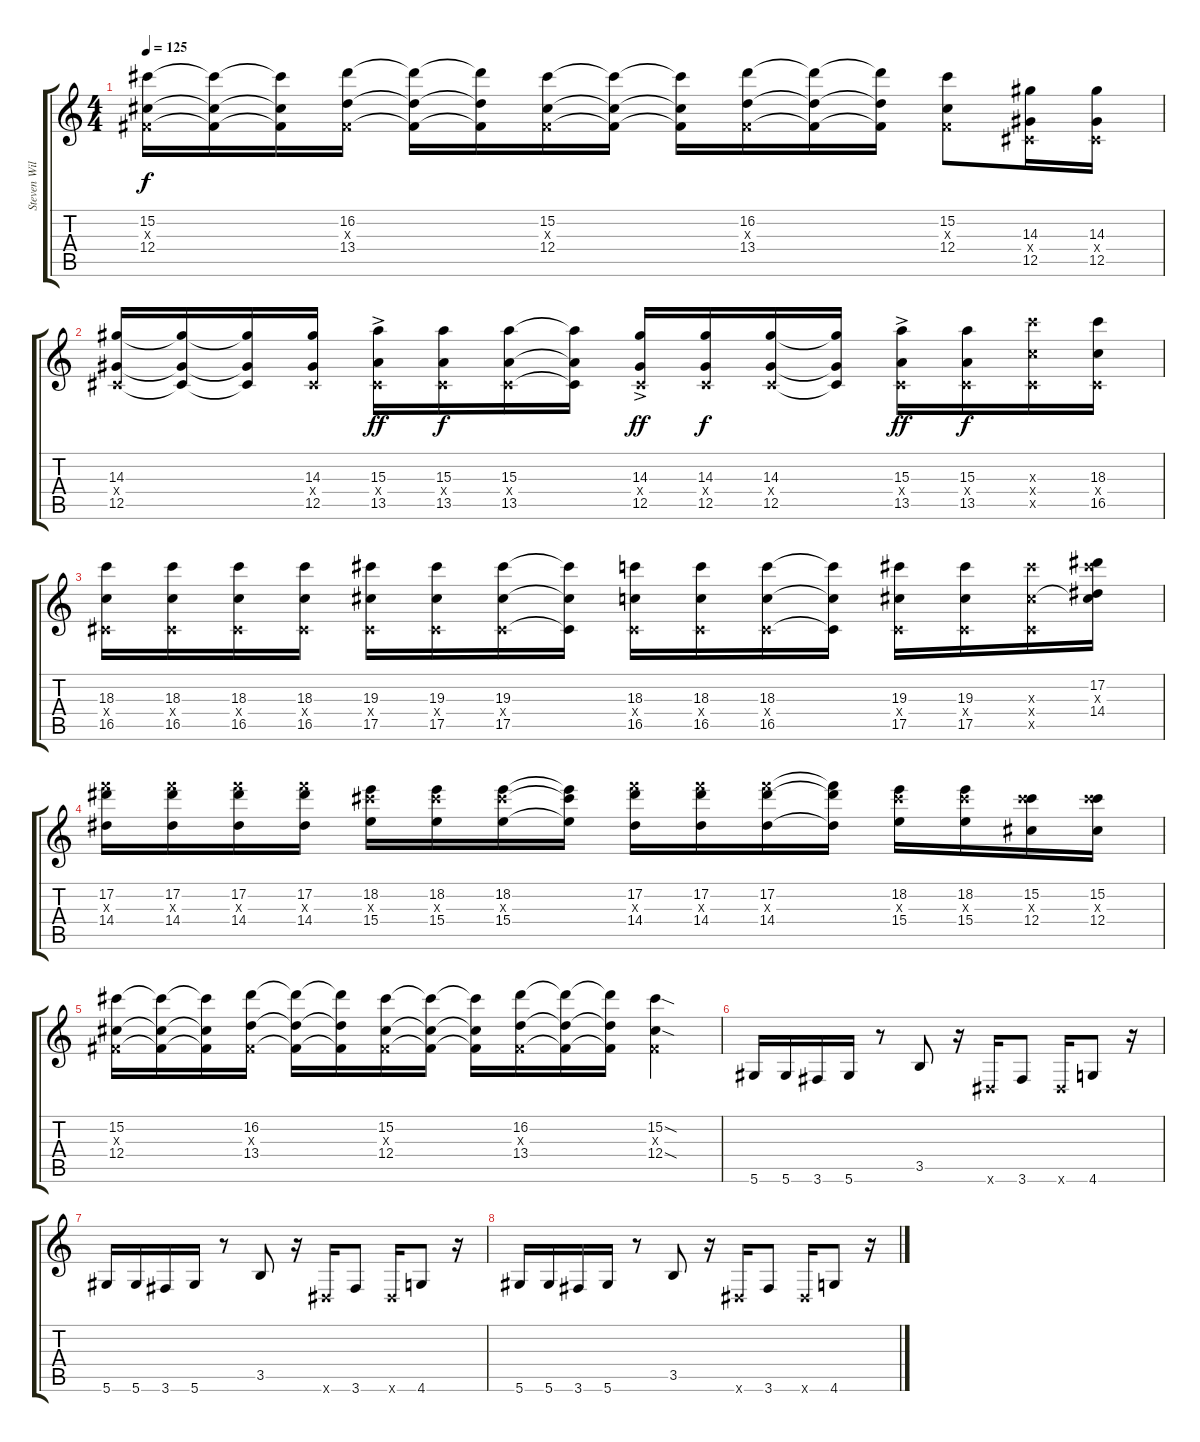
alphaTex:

\track ("Steven Wilson (Eb)" "Steven Wil") {instrument distortionguitar}
\staff {score tabs}
\tuning (Eb4 Bb3 Gb3 Db3 Ab2 Eb2) {hide}
\ts (4 4)
\tempo 125
\clef g2
\ks c
(15.2 0.3{x} 12.4).16{dy f} (15.2{t} 0.3{t} 12.4{t}).16 (15.2{t} 0.3{t} 12.4{t}).16 (16.2 0.3{x} 13.4).16 (16.2{t} 0.3{t} 13.4{t}).16 (16.2{t} 0.3{t} 13.4{t}).16 (15.2 0.3{x} 12.4).16 (15.2{t} 0.3{t} 12.4{t}).16 (15.2{t} 0.3{t} 12.4{t}).16 (16.2 0.3{x} 13.4).16 (16.2{t} 0.3{t} 13.4{t}).16 (16.2{t} 0.3{t} 13.4{t}).16 (15.2 0.3{x} 12.4).8 (14.3 0.4{x} 12.5).16 (14.3 0.4{x} 12.5).16 |
(14.3 0.4{x} 12.5).16 (14.3{t} 0.4{t} 12.5{t}).16 (14.3{t} 0.4{t} 12.5{t}).16 (14.3 0.4{x} 12.5).16 (15.3{ac} 0.4{x} 13.5{ac}).16{dy ff} (15.3 0.4{x} 13.5).16{dy f} (15.3 0.4{x} 13.5).16 (15.3{t} 0.4{t} 13.5{t}).16 (14.3{ac} 0.4{x} 12.5{ac}).16{dy ff} (14.3 0.4{x} 12.5).16{dy f} (14.3 0.4{x} 12.5).16 (14.3{t} 0.4{t} 12.5{t}).16 (15.3{ac} 0.4{x} 13.5{ac}).16{dy ff} (15.3 0.4{x} 13.5).16{dy f} (18.3{x} 0.4{x} 16.5{x}).16 (18.3 0.4{x} 16.5).16 |
(18.3 0.4{x} 16.5).16 (18.3 0.4{x} 16.5).16 (18.3 0.4{x} 16.5).16 (18.3 0.4{x} 16.5).16 (19.3 0.4{x} 17.5).16 (19.3 0.4{x} 17.5).16 (19.3 0.4{x} 17.5).16 (19.3{t} 0.4{t} 17.5{t}).16 (18.3 0.4{x} 16.5).16 (18.3 0.4{x} 16.5).16 (18.3 0.4{x} 16.5).16 (18.3{t} 0.4{t} 16.5{t}).16 (19.3 0.4{x} 17.5).16 (19.3 0.4{x} 17.5).16 (19.3{x} 0.4{x} 17.5{x}).16 (17.2 19.3{x} 14.4 17.5{t}).16 |
(17.2 23.3{x} 14.4).16 (17.2 23.3{x} 14.4).16 (17.2 23.3{x} 14.4).16 (17.2 23.3{x} 14.4).16 (18.2 19.3{x} 15.4).16 (18.2 19.3{x} 15.4).16 (18.2 19.3{x} 15.4).16 (18.2{t} 19.3{t} 15.4{t}).16 (17.2 23.3{x} 14.4).16 (17.2 23.3{x} 14.4).16 (17.2 23.3{x} 14.4).16 (17.2{t} 23.3{t} 14.4{t}).16 (18.2 19.3{x} 15.4).16 (18.2 19.3{x} 15.4).16 (15.2 19.3{x} 12.4).16 (15.2 19.3{x} 12.4).16 |
(15.2 0.3{x} 12.4).16 (15.2{t} 0.3{t} 12.4{t}).16 (15.2{t} 0.3{t} 12.4{t}).16 (16.2 0.3{x} 13.4).16 (16.2{t} 0.3{t} 13.4{t}).16 (16.2{t} 0.3{t} 13.4{t}).16 (15.2 0.3{x} 12.4).16 (15.2{t} 0.3{t} 12.4{t}).16 (15.2{t} 0.3{t} 12.4{t}).16 (16.2 0.3{x} 13.4).16 (16.2{t} 0.3{t} 13.4{t}).16 (16.2{t} 0.3{t} 13.4{t}).16 (15.2{sod} 0.3{x} 12.4{sod}).4 |
5.6.16 5.6.16 3.6.16 5.6.16 r.8 3.5.8 r.16 0.6{x}.16 3.6.8 0.6{x}.16 4.6.8 r.16 |
5.6.16 5.6.16 3.6.16 5.6.16 r.8 3.5.8 r.16 0.6{x}.16 3.6.8 0.6{x}.16 4.6.8 r.16 |
5.6.16 5.6.16 3.6.16 5.6.16 r.8 3.5.8 r.16 0.6{x}.16 3.6.8 0.6{x}.16 4.6.8 r.16
